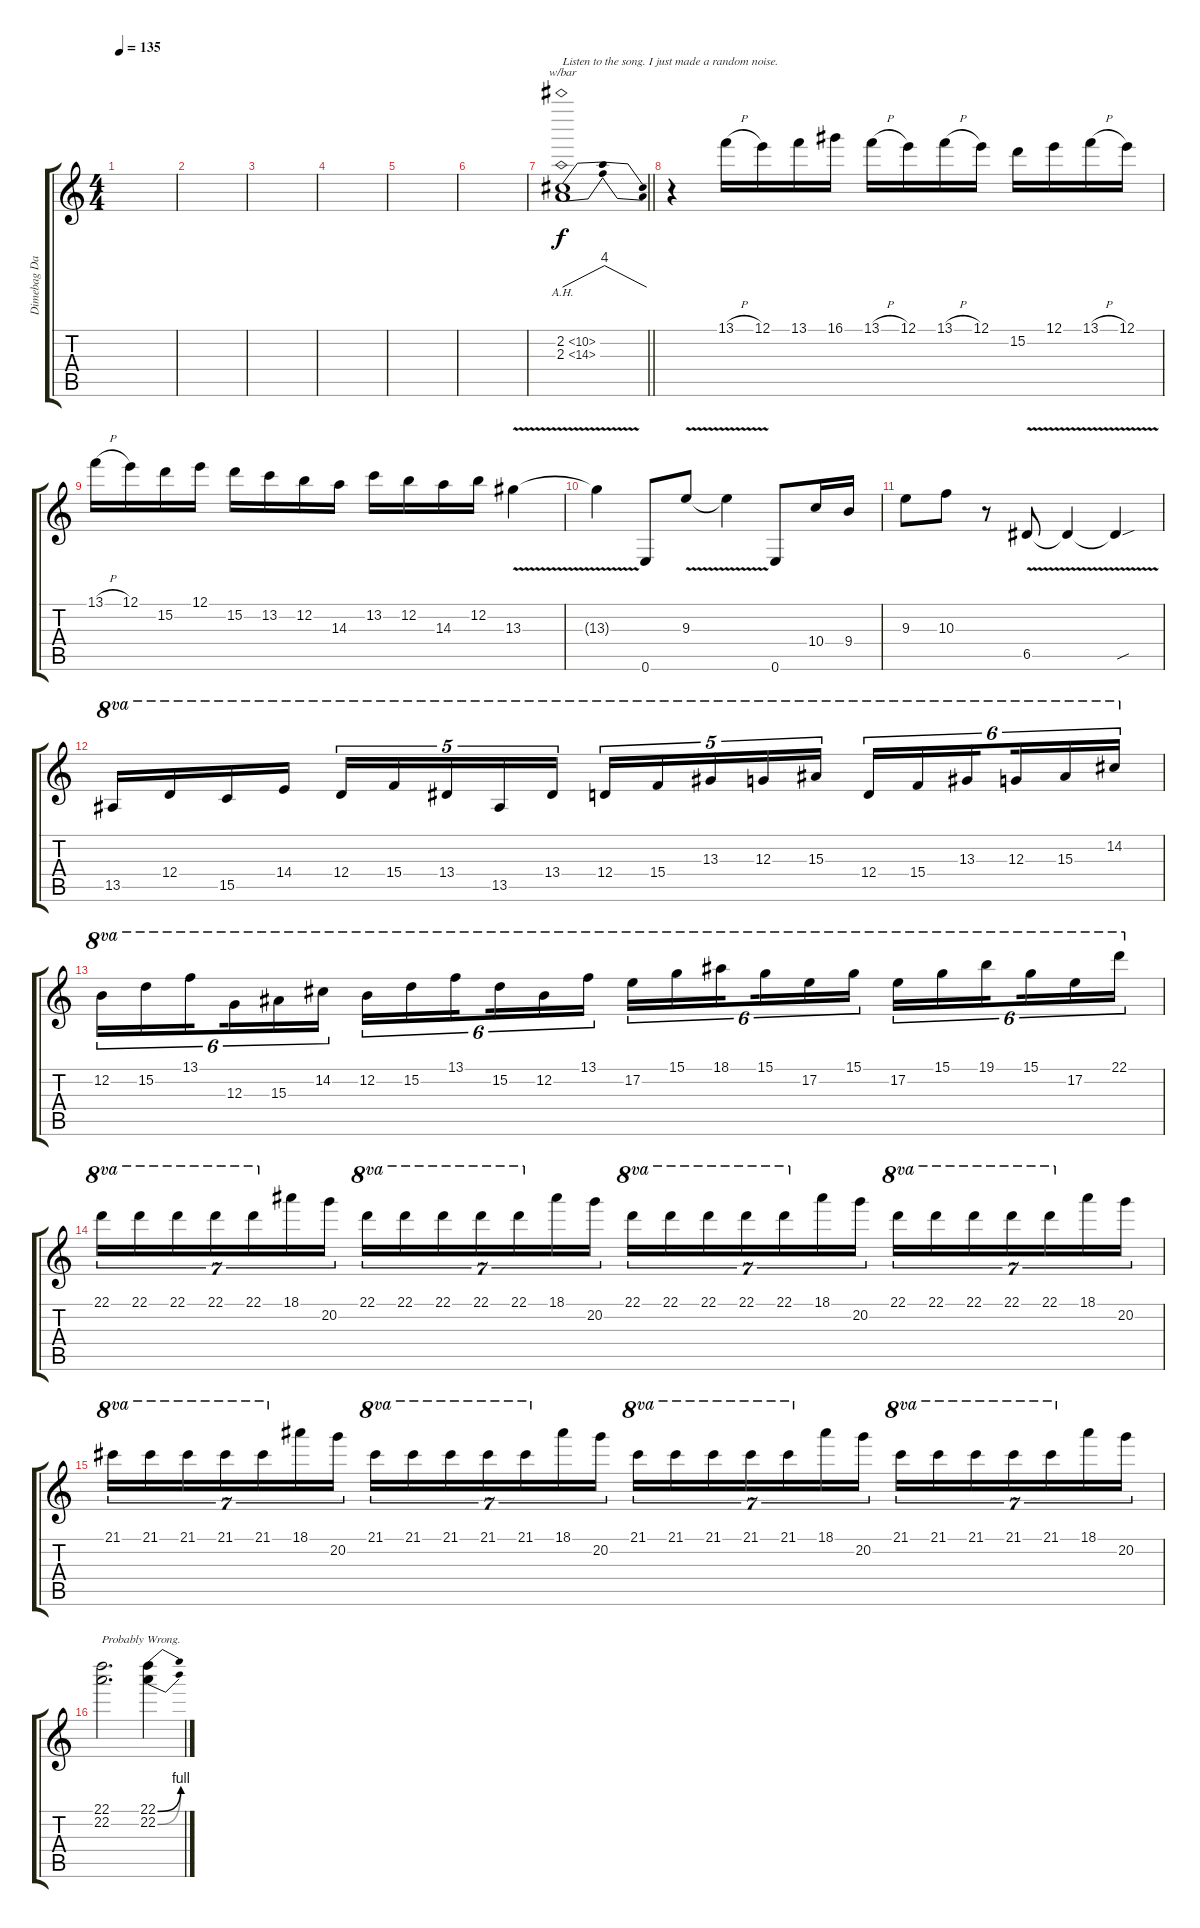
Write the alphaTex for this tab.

\track ("Dimebag Darrell (Solo)" "Dimebag Da") {instrument distortionguitar}
\staff {score tabs}
\tuning (E4 B3 G3 D3 A2 E2) {hide}
\ts (4 4)
\tempo 135
\clef g2
\ks c
|
|
|
|
|
|
\barLineRight lightlight
(2.2{ah 8} 2.3{ah 12}).1{tbe (dip default 0 0 30 16 60 0) txt "Listen to the song. I just made a random noise. "} |
r.4 13.1{h}.16 12.1.16 13.1.16 16.1.16 13.1{h}.16 12.1.16 13.1{h}.16 12.1.16 15.2.16 12.1.16 13.1{h}.16 12.1.16 |
13.1{h}.16 12.1.16 15.2.16 12.1.16 15.2.16 13.2.16 12.2.16 14.3.16 13.2.16 12.2.16 14.3.16 12.2.16 13.3{v}.4 |
13.3{v t}.4 0.6.8 9.3{v}.8 9.3{v t}.4 0.6.8 10.4.16 9.4.16 |
9.3.8 10.3.8 r.8 6.5{v}.8 6.5{v t}.4 6.5{sou t}.4 |
13.5.16{ot 8va} 12.4.16{ot 8va} 15.5.16{ot 8va} 14.4.16{ot 8va} 12.4.16{tu (5 4) ot 8va} 15.4.16{tu (5 4) ot 8va} 13.4.16{tu (5 4) ot 8va} 13.5.16{tu (5 4) ot 8va} 13.4.16{tu (5 4) ot 8va} 12.4.16{tu (5 4) ot 8va} 15.4.16{tu (5 4) ot 8va} 13.3.16{tu (5 4) ot 8va} 12.3.16{tu (5 4) ot 8va} 15.3.16{tu (5 4) ot 8va} 12.4.16{tu (6 4) ot 8va} 15.4.16{tu (6 4) ot 8va} 13.3.16{tu (6 4) ot 8va beam splitsecondary} 12.3.16{tu (6 4) ot 8va} 15.3.16{tu (6 4) ot 8va} 14.2.16{tu (6 4) ot 8va} |
12.2.16{tu (6 4) ot 8va} 15.2.16{tu (6 4) ot 8va} 13.1.16{tu (6 4) ot 8va beam splitsecondary} 12.3.16{tu (6 4) ot 8va} 15.3.16{tu (6 4) ot 8va} 14.2.16{tu (6 4) ot 8va} 12.2.16{tu (6 4) ot 8va} 15.2.16{tu (6 4) ot 8va} 13.1.16{tu (6 4) ot 8va beam splitsecondary} 15.2.16{tu (6 4) ot 8va} 12.2.16{tu (6 4) ot 8va} 13.1.16{tu (6 4) ot 8va} 17.2.16{tu (6 4) ot 8va} 15.1.16{tu (6 4) ot 8va} 18.1.16{tu (6 4) ot 8va beam splitsecondary} 15.1.16{tu (6 4) ot 8va} 17.2.16{tu (6 4) ot 8va} 15.1.16{tu (6 4) ot 8va} 17.2.16{tu (6 4) ot 8va} 15.1.16{tu (6 4) ot 8va} 19.1.16{tu (6 4) ot 8va beam splitsecondary} 15.1.16{tu (6 4) ot 8va} 17.2.16{tu (6 4) ot 8va} 22.1.16{tu (6 4) ot 8va} |
22.1.16{tu (7 4) ot 8va} 22.1.16{tu (7 4) ot 8va} 22.1.16{tu (7 4) ot 8va} 22.1.16{tu (7 4) ot 8va} 22.1.16{tu (7 4) ot 8va} 18.1.16{tu (7 4)} 20.2.16{tu (7 4)} 22.1.16{tu (7 4) ot 8va} 22.1.16{tu (7 4) ot 8va} 22.1.16{tu (7 4) ot 8va} 22.1.16{tu (7 4) ot 8va} 22.1.16{tu (7 4) ot 8va} 18.1.16{tu (7 4)} 20.2.16{tu (7 4)} 22.1.16{tu (7 4) ot 8va} 22.1.16{tu (7 4) ot 8va} 22.1.16{tu (7 4) ot 8va} 22.1.16{tu (7 4) ot 8va} 22.1.16{tu (7 4) ot 8va} 18.1.16{tu (7 4)} 20.2.16{tu (7 4)} 22.1.16{tu (7 4) ot 8va} 22.1.16{tu (7 4) ot 8va} 22.1.16{tu (7 4) ot 8va} 22.1.16{tu (7 4) ot 8va} 22.1.16{tu (7 4) ot 8va} 18.1.16{tu (7 4)} 20.2.16{tu (7 4)} |
21.1.16{tu (7 4) ot 8va} 21.1.16{tu (7 4) ot 8va} 21.1.16{tu (7 4) ot 8va} 21.1.16{tu (7 4) ot 8va} 21.1.16{tu (7 4) ot 8va} 18.1.16{tu (7 4)} 20.2.16{tu (7 4)} 21.1.16{tu (7 4) ot 8va} 21.1.16{tu (7 4) ot 8va} 21.1.16{tu (7 4) ot 8va} 21.1.16{tu (7 4) ot 8va} 21.1.16{tu (7 4) ot 8va} 18.1.16{tu (7 4)} 20.2.16{tu (7 4)} 21.1.16{tu (7 4) ot 8va} 21.1.16{tu (7 4) ot 8va} 21.1.16{tu (7 4) ot 8va} 21.1.16{tu (7 4) ot 8va} 21.1.16{tu (7 4) ot 8va} 18.1.16{tu (7 4)} 20.2.16{tu (7 4)} 21.1.16{tu (7 4) ot 8va} 21.1.16{tu (7 4) ot 8va} 21.1.16{tu (7 4) ot 8va} 21.1.16{tu (7 4) ot 8va} 21.1.16{tu (7 4) ot 8va} 18.1.16{tu (7 4)} 20.2.16{tu (7 4)} |
(22.1 22.2).2{d txt "Probably Wrong."} (22.1{be (bend 0 0 60 4)} 22.2{be (bend 0 0 60 4)}).4
